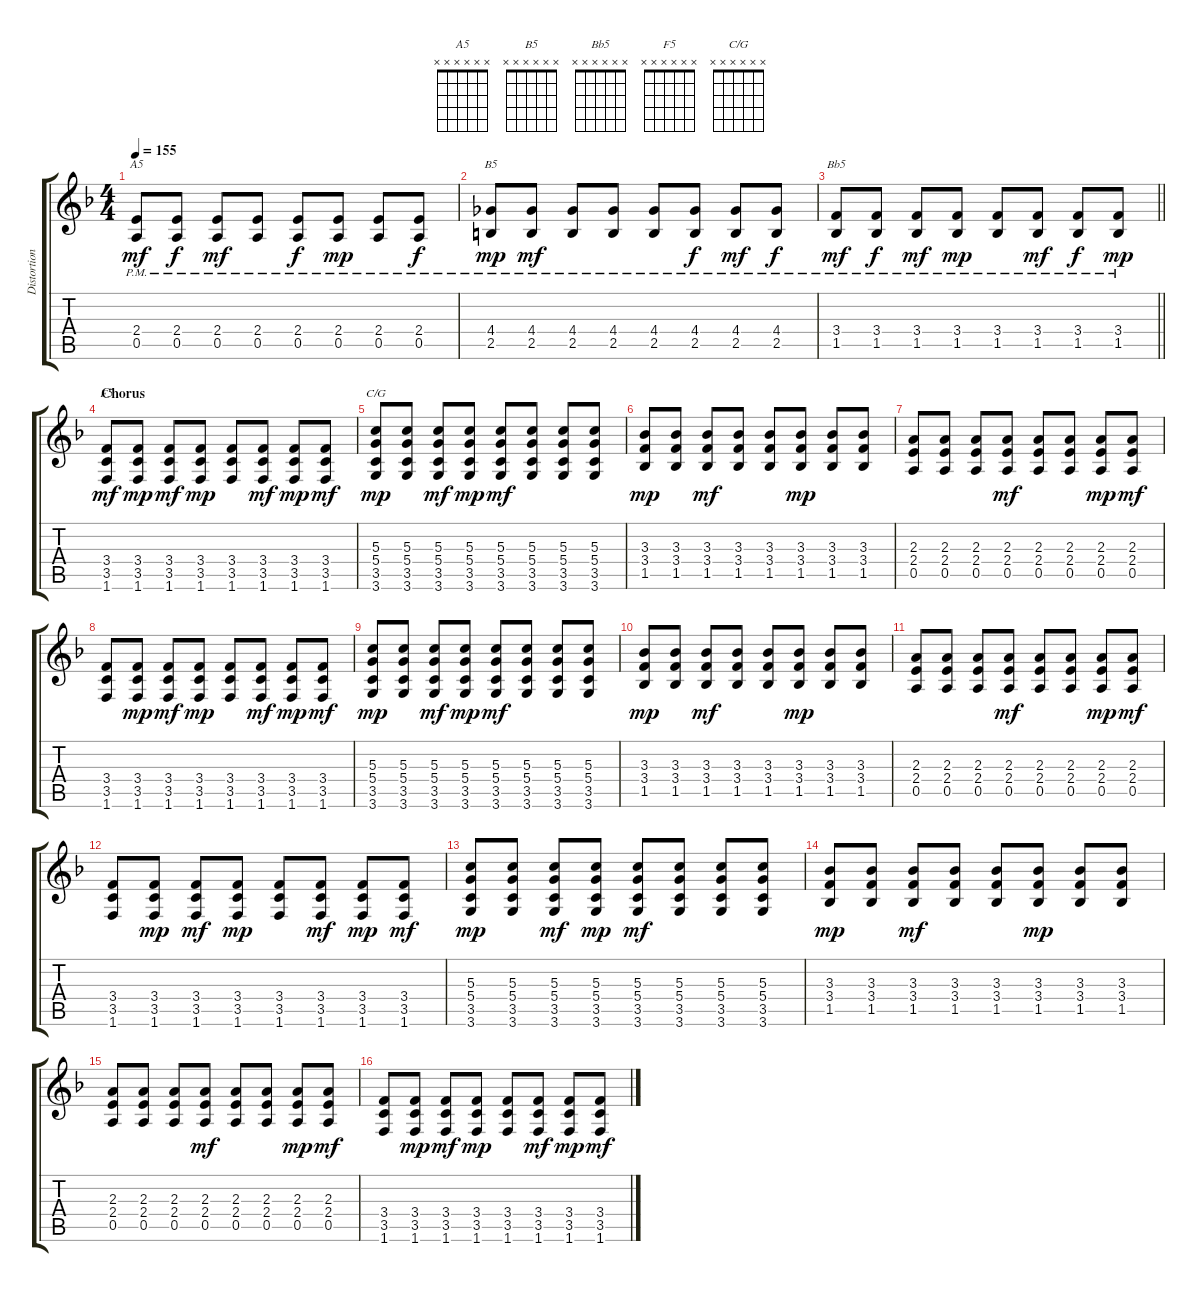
\track ("Distortion Guitar" "Distortion") {instrument distortionguitar}
\staff {score tabs}
\tuning (E4 B3 G3 D3 A2 E2) {hide}
\chord ("A5" x x x x x x)
\chord ("B5" x x x x x x)
\chord ("Bb5" x x x x x x)
\chord ("F5" x x x x x x)
\chord ("C/G" x x x x x x)
\ts (4 4)
\tempo 155
\clef g2
\ks f
(2.4{pm} 0.5{pm}).8{ch "A5" dy mf} (2.4{pm} 0.5{pm}).8{dy f} (2.4{pm} 0.5{pm}).8{dy mf} (2.4{pm} 0.5{pm}).8 (2.4{pm} 0.5{pm}).8{dy f} (2.4{pm} 0.5{pm}).8{dy mp} (2.4{pm} 0.5{pm}).8 (2.4{pm} 0.5{pm}).8{dy f} |
(4.4{pm} 2.5{pm}).8{ch "B5" dy mp} (4.4{pm} 2.5{pm}).8{dy mf} (4.4{pm} 2.5{pm}).8 (4.4{pm} 2.5{pm}).8 (4.4{pm} 2.5{pm}).8 (4.4{pm} 2.5{pm}).8{dy f} (4.4{pm} 2.5{pm}).8{dy mf} (4.4{pm} 2.5{pm}).8{dy f} |
\barLineRight lightlight
(3.4{pm} 1.5{pm}).8{ch "Bb5" dy mf} (3.4{pm} 1.5{pm}).8{dy f} (3.4{pm} 1.5{pm}).8{dy mf} (3.4{pm} 1.5{pm}).8{dy mp} (3.4{pm} 1.5{pm}).8 (3.4{pm} 1.5{pm}).8{dy mf} (3.4{pm} 1.5{pm}).8{dy f} (3.4{pm} 1.5{pm}).8{dy mp} |
\section ("" "Chorus")
(3.4 3.5 1.6).8{ch "F5" dy mf} (3.4 3.5 1.6).8{dy mp} (3.4 3.5 1.6).8{dy mf} (3.4 3.5 1.6).8{dy mp} (3.4 3.5 1.6).8 (3.4 3.5 1.6).8{dy mf} (3.4 3.5 1.6).8{dy mp} (3.4 3.5 1.6).8{dy mf} |
(5.3 5.4 3.5 3.6).8{ch "C/G" dy mp} (5.3 5.4 3.5 3.6).8 (5.3 5.4 3.5 3.6).8{dy mf} (5.3 5.4 3.5 3.6).8{dy mp} (5.3 5.4 3.5 3.6).8{dy mf} (5.3 5.4 3.5 3.6).8 (5.3 5.4 3.5 3.6).8 (5.3 5.4 3.5 3.6).8 |
(3.3 3.4 1.5).8{dy mp} (3.3 3.4 1.5).8 (3.3 3.4 1.5).8{dy mf} (3.3 3.4 1.5).8 (3.3 3.4 1.5).8 (3.3 3.4 1.5).8{dy mp} (3.3 3.4 1.5).8 (3.3 3.4 1.5).8 |
(2.3 2.4 0.5).8 (2.3 2.4 0.5).8 (2.3 2.4 0.5).8 (2.3 2.4 0.5).8{dy mf} (2.3 2.4 0.5).8 (2.3 2.4 0.5).8 (2.3 2.4 0.5).8{dy mp} (2.3 2.4 0.5).8{dy mf} |
(3.4 3.5 1.6).8 (3.4 3.5 1.6).8{dy mp} (3.4 3.5 1.6).8{dy mf} (3.4 3.5 1.6).8{dy mp} (3.4 3.5 1.6).8 (3.4 3.5 1.6).8{dy mf} (3.4 3.5 1.6).8{dy mp} (3.4 3.5 1.6).8{dy mf} |
(5.3 5.4 3.5 3.6).8{dy mp} (5.3 5.4 3.5 3.6).8 (5.3 5.4 3.5 3.6).8{dy mf} (5.3 5.4 3.5 3.6).8{dy mp} (5.3 5.4 3.5 3.6).8{dy mf} (5.3 5.4 3.5 3.6).8 (5.3 5.4 3.5 3.6).8 (5.3 5.4 3.5 3.6).8 |
(3.3 3.4 1.5).8{dy mp} (3.3 3.4 1.5).8 (3.3 3.4 1.5).8{dy mf} (3.3 3.4 1.5).8 (3.3 3.4 1.5).8 (3.3 3.4 1.5).8{dy mp} (3.3 3.4 1.5).8 (3.3 3.4 1.5).8 |
(2.3 2.4 0.5).8 (2.3 2.4 0.5).8 (2.3 2.4 0.5).8 (2.3 2.4 0.5).8{dy mf} (2.3 2.4 0.5).8 (2.3 2.4 0.5).8 (2.3 2.4 0.5).8{dy mp} (2.3 2.4 0.5).8{dy mf} |
(3.4 3.5 1.6).8 (3.4 3.5 1.6).8{dy mp} (3.4 3.5 1.6).8{dy mf} (3.4 3.5 1.6).8{dy mp} (3.4 3.5 1.6).8 (3.4 3.5 1.6).8{dy mf} (3.4 3.5 1.6).8{dy mp} (3.4 3.5 1.6).8{dy mf} |
(5.3 5.4 3.5 3.6).8{dy mp} (5.3 5.4 3.5 3.6).8 (5.3 5.4 3.5 3.6).8{dy mf} (5.3 5.4 3.5 3.6).8{dy mp} (5.3 5.4 3.5 3.6).8{dy mf} (5.3 5.4 3.5 3.6).8 (5.3 5.4 3.5 3.6).8 (5.3 5.4 3.5 3.6).8 |
(3.3 3.4 1.5).8{dy mp} (3.3 3.4 1.5).8 (3.3 3.4 1.5).8{dy mf} (3.3 3.4 1.5).8 (3.3 3.4 1.5).8 (3.3 3.4 1.5).8{dy mp} (3.3 3.4 1.5).8 (3.3 3.4 1.5).8 |
(2.3 2.4 0.5).8 (2.3 2.4 0.5).8 (2.3 2.4 0.5).8 (2.3 2.4 0.5).8{dy mf} (2.3 2.4 0.5).8 (2.3 2.4 0.5).8 (2.3 2.4 0.5).8{dy mp} (2.3 2.4 0.5).8{dy mf} |
(3.4 3.5 1.6).8 (3.4 3.5 1.6).8{dy mp} (3.4 3.5 1.6).8{dy mf} (3.4 3.5 1.6).8{dy mp} (3.4 3.5 1.6).8 (3.4 3.5 1.6).8{dy mf} (3.4 3.5 1.6).8{dy mp} (3.4 3.5 1.6).8{dy mf}
